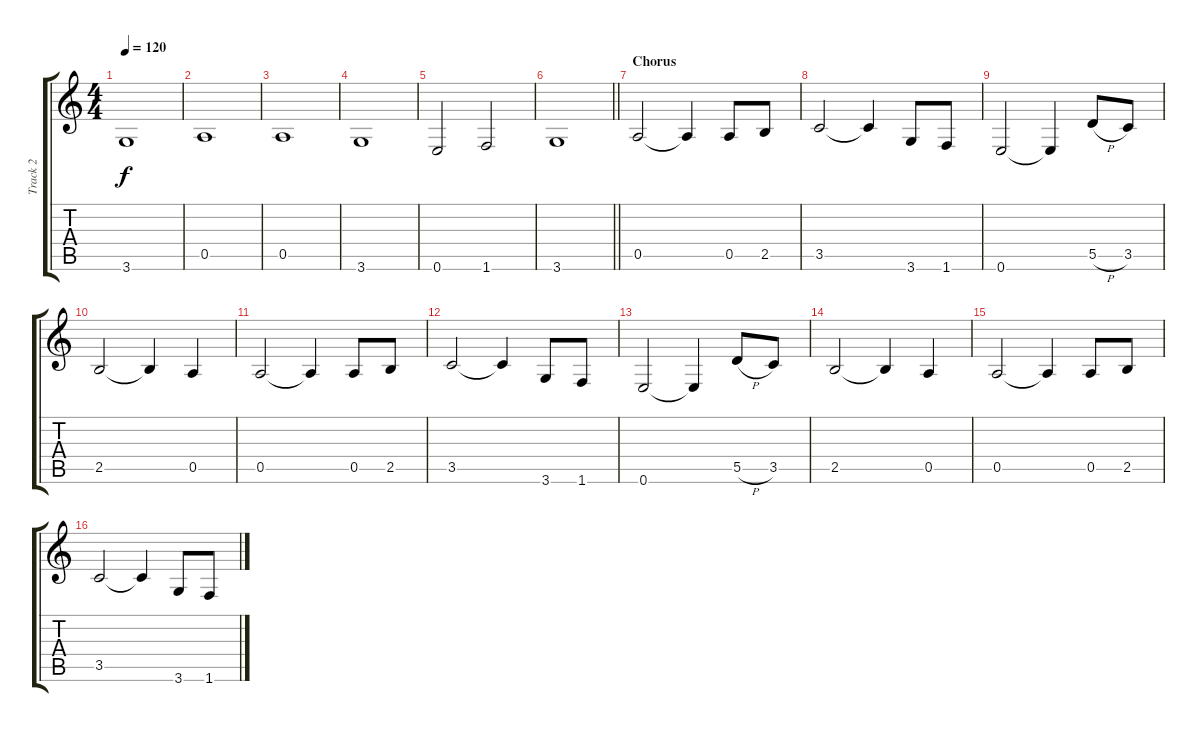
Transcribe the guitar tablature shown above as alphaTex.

\track ("Track 2" "Track 2") {instrument electricbassfinger}
\staff {score tabs}
\tuning (E4 B3 G3 D3 A2 E2) {hide}
\ts (4 4)
\tempo 120
\clef g2
\ks c
3.6.1{dy f} |
0.5.1 |
0.5.1 |
3.6.1 |
0.6.2 1.6.2 |
\barLineRight lightlight
3.6.1 |
\section ("" "Chorus")
0.5.2 0.5{t}.4 0.5.8 2.5.8 |
3.5.2 3.5{t}.4 3.6.8 1.6.8 |
0.6.2 0.6{t}.4 5.5{h}.8 3.5.8 |
2.5.2 2.5{t}.4 0.5.4 |
0.5.2 0.5{t}.4 0.5.8 2.5.8 |
3.5.2 3.5{t}.4 3.6.8 1.6.8 |
0.6.2 0.6{t}.4 5.5{h}.8 3.5.8 |
2.5.2 2.5{t}.4 0.5.4 |
0.5.2 0.5{t}.4 0.5.8 2.5.8 |
3.5.2 3.5{t}.4 3.6.8 1.6.8
